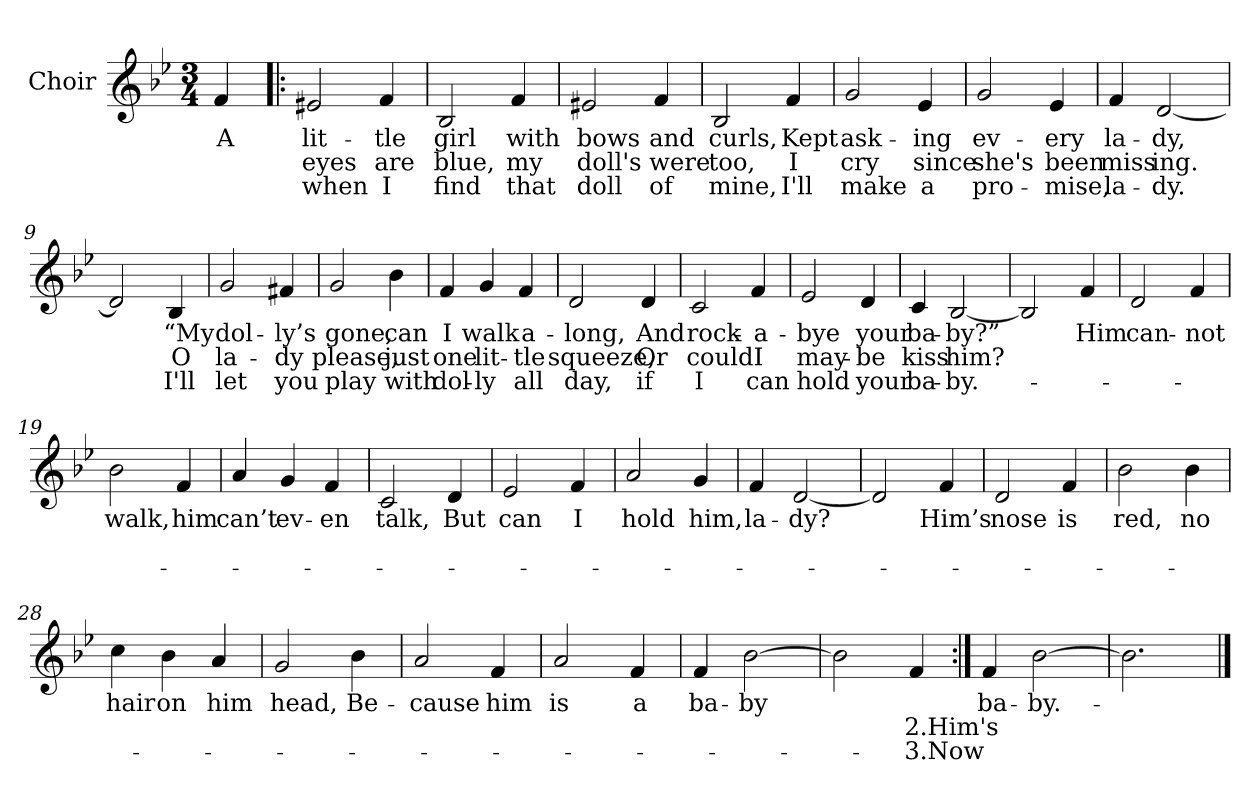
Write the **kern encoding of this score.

**kern	**text	**text	**text
*part1	*part1	*part1	*part1
*staff1	*staff1	*staff1	*staff1
*I"Choir	*	*	*
*I'Ch	*	*	*
*clefG2	*	*	*
*k[b-e-]	*	*	*
*B-:	*	*	*
*M3/4	*	*	*
=1	=1	=1	=1
4f/	A	.	.
=2!|:	=2!|:	=2!|:	=2!|:
2e#X/	lit-	eyes	when
4f/	tle	are	I
=3	=3	=3	=3
2B-/	girl	blue,	find
4f/	with	my	that
=4	=4	=4	=4
2e#X/	bows	doll's	doll
4f/	and	were	of
=5	=5	=5	=5
2B-/	curls,	too,	mine,
4f/	Kept	I	I'll
=6	=6	=6	=6
2g/	ask-	cry	make
4e-/	ing	since	a
=7	=7	=7	=7
2g/	ev-	she's	pro-
4e-/	ery	been	-mise,
!!LO:LB:g=z
=8	=8	=8	=8
4f/	la-	miss	la-
[2d/	-dy,	ing.	-dy.
=9	=9	=9	=9
2d/]	.	.	.
4B-/	“My	O	I'll
=10	=10	=10	=10
2g/	dol-	la-	let
4f#X/	ly’s	-dy	you
=11	=11	=11	=11
2g/	gone,	please,	play
4b-\	can	just	with
=12	=12	=12	=12
4f/	I	one	dol-
4g/	walk	lit-	-ly
4f/	a-	-tle	all
=13	=13	=13	=13
2d/	long,	squeeze,	day,
4d/	And	Or	if
!!LO:LB:g=z
=14	=14	=14	=14
2c/	rock-	could	I
4f/	a-	I	can
=15	=15	=15	=15
2e-/	bye	may-	hold
4d/	your	-be	your
=16	=16	=16	=16
4c/	ba-	kiss	ba-
[2B-/	-by?”	him?	-by.-
=17	=17	=17	=17
2B-/]	.	.	.
4f/	Him	.	.
=18	=18	=18	=18
2d/	can-	.	.
4f/	not	.	.
=19	=19	=19	=19
2b-\	walk,	.	.
4f/	him	.	.
=20	=20	=20	=20
4a/	can’t	.	.
4g/	ev-	.	.
4f/	en	.	.
!!LO:LB:g=z
=21	=21	=21	=21
2c/	talk,	.	.
4d/	But	.	.
=22	=22	=22	=22
2e-/	can	.	.
4f/	I	.	.
=23	=23	=23	=23
2a/	hold	.	.
4g/	him,	.	.
=24	=24	=24	=24
4f/	la-	.	.
[2d/	dy?	.	.
=25	=25	=25	=25
2d/]	.	.	.
4f/	Him’s	.	.
=26	=26	=26	=26
2d/	nose	.	.
4f/	is	.	.
=27	=27	=27	=27
2b-\	red,	.	.
4b-\	no	.	.
=28	=28	=28	=28
4cc\	hair	.	.
4b-\	on	.	.
4a/	him	.	.
!!LO:LB:g=z
=29	=29	=29	=29
2g/	head,	.	.
4b-\	Be-	.	.
=30	=30	=30	=30
2a/	cause	.	.
4f/	him	.	.
=31	=31	=31	=31
2a/	is	.	.
4f/	a	.	.
=32	=32	=32	=32
4f/	ba-	.	.
[2b-\	-by	.	.
=33	=33	=33	=33
2b-\]	.	.	.
4f/	.	2.Him's	3.Now
=34:|!	=34:|!	=34:|!	=34:|!
4f/	ba-	.	.
[2b-\	-by.-	.	.
=35	=35	=35	=35
2.b-\]	.	.	.
==	==	==	==
*-	*-	*-	*-
